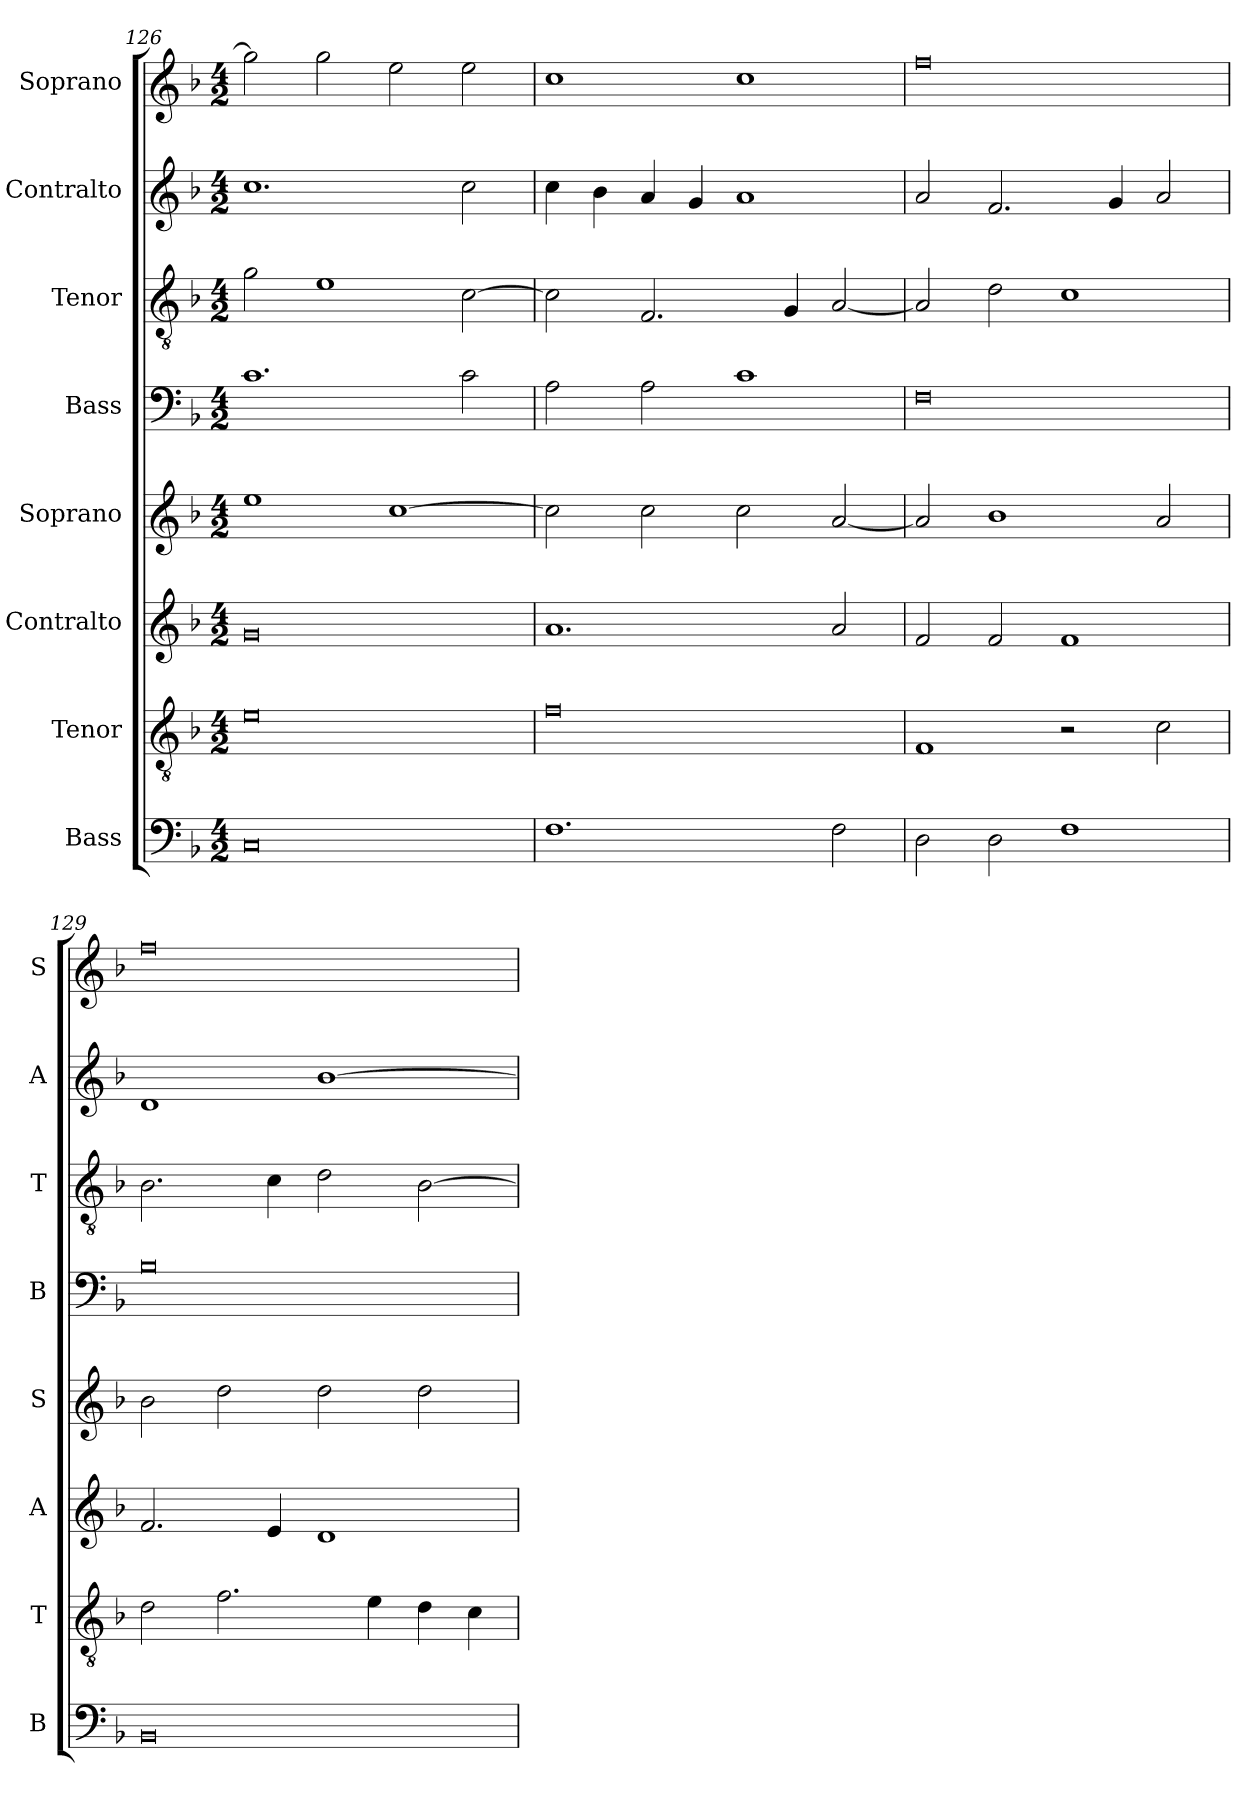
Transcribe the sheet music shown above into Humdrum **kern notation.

**kern	**kern	**kern	**kern	**kern	**kern	**kern	**kern
*part8	*part7	*part6	*part5	*part4	*part3	*part2	*part1
*staff8	*staff7	*staff6	*staff5	*staff4	*staff3	*staff2	*staff1
*I"Bass	*I"Tenor	*I"Contralto	*I"Soprano	*I"Bass	*I"Tenor	*I"Contralto	*I"Soprano
*I'B	*I'T	*I'A	*I'S	*I'B	*I'T	*I'A	*I'S
*clefF4	*clefGv2	*clefG2	*clefG2	*clefF4	*clefGv2	*clefG2	*clefG2
*k[b-]	*k[b-]	*k[b-]	*k[b-]	*k[b-]	*k[b-]	*k[b-]	*k[b-]
*G:dor	*G:dor	*G:dor	*G:dor	*G:dor	*G:dor	*G:dor	*G:dor
*M4/2	*M4/2	*M4/2	*M4/2	*M4/2	*M4/2	*M4/2	*M4/2
=126	=126	=126	=126	=126	=126	=126	=126
0C	0e	0g	1ee	1.c	2g	1.cc	2gg]
.	.	.	.	.	1e	.	2gg
.	.	.	[1cc	.	.	.	2ee
.	.	.	.	2c	[2c	2cc	2ee
=127	=127	=127	=127	=127	=127	=127	=127
1.F	0f	1.a	2cc]	2A	2c]	4cc	1cc
.	.	.	.	.	.	4b-	.
.	.	.	2cc	2A	2.F	4a	.
.	.	.	.	.	.	4g	.
.	.	.	2cc	1c	.	1a	1cc
.	.	.	.	.	4G	.	.
2F	.	2a	[2a	.	[2A	.	.
=128	=128	=128	=128	=128	=128	=128	=128
2D	1F	2f	2a]	0F	2A]	2a	0ff
2D	.	2f	1b-	.	2d	2.f	.
1F	2r	1f	.	.	1c	.	.
.	.	.	.	.	.	4g	.
.	2c	.	2a	.	.	2a	.
=129	=129	=129	=129	=129	=129	=129	=129
0BB-	2d	2.f	2b-	0B-	2.B-	1d	0ff
.	2.f	.	2dd	.	.	.	.
.	.	4e	.	.	4c	.	.
.	.	1d	2dd	.	2d	[1b-	.
.	4e	.	.	.	.	.	.
.	4d	.	2dd	.	[2B-	.	.
.	4c	.	.	.	.	.	.
=	=	=	=	=	=	=	=
*-	*-	*-	*-	*-	*-	*-	*-
